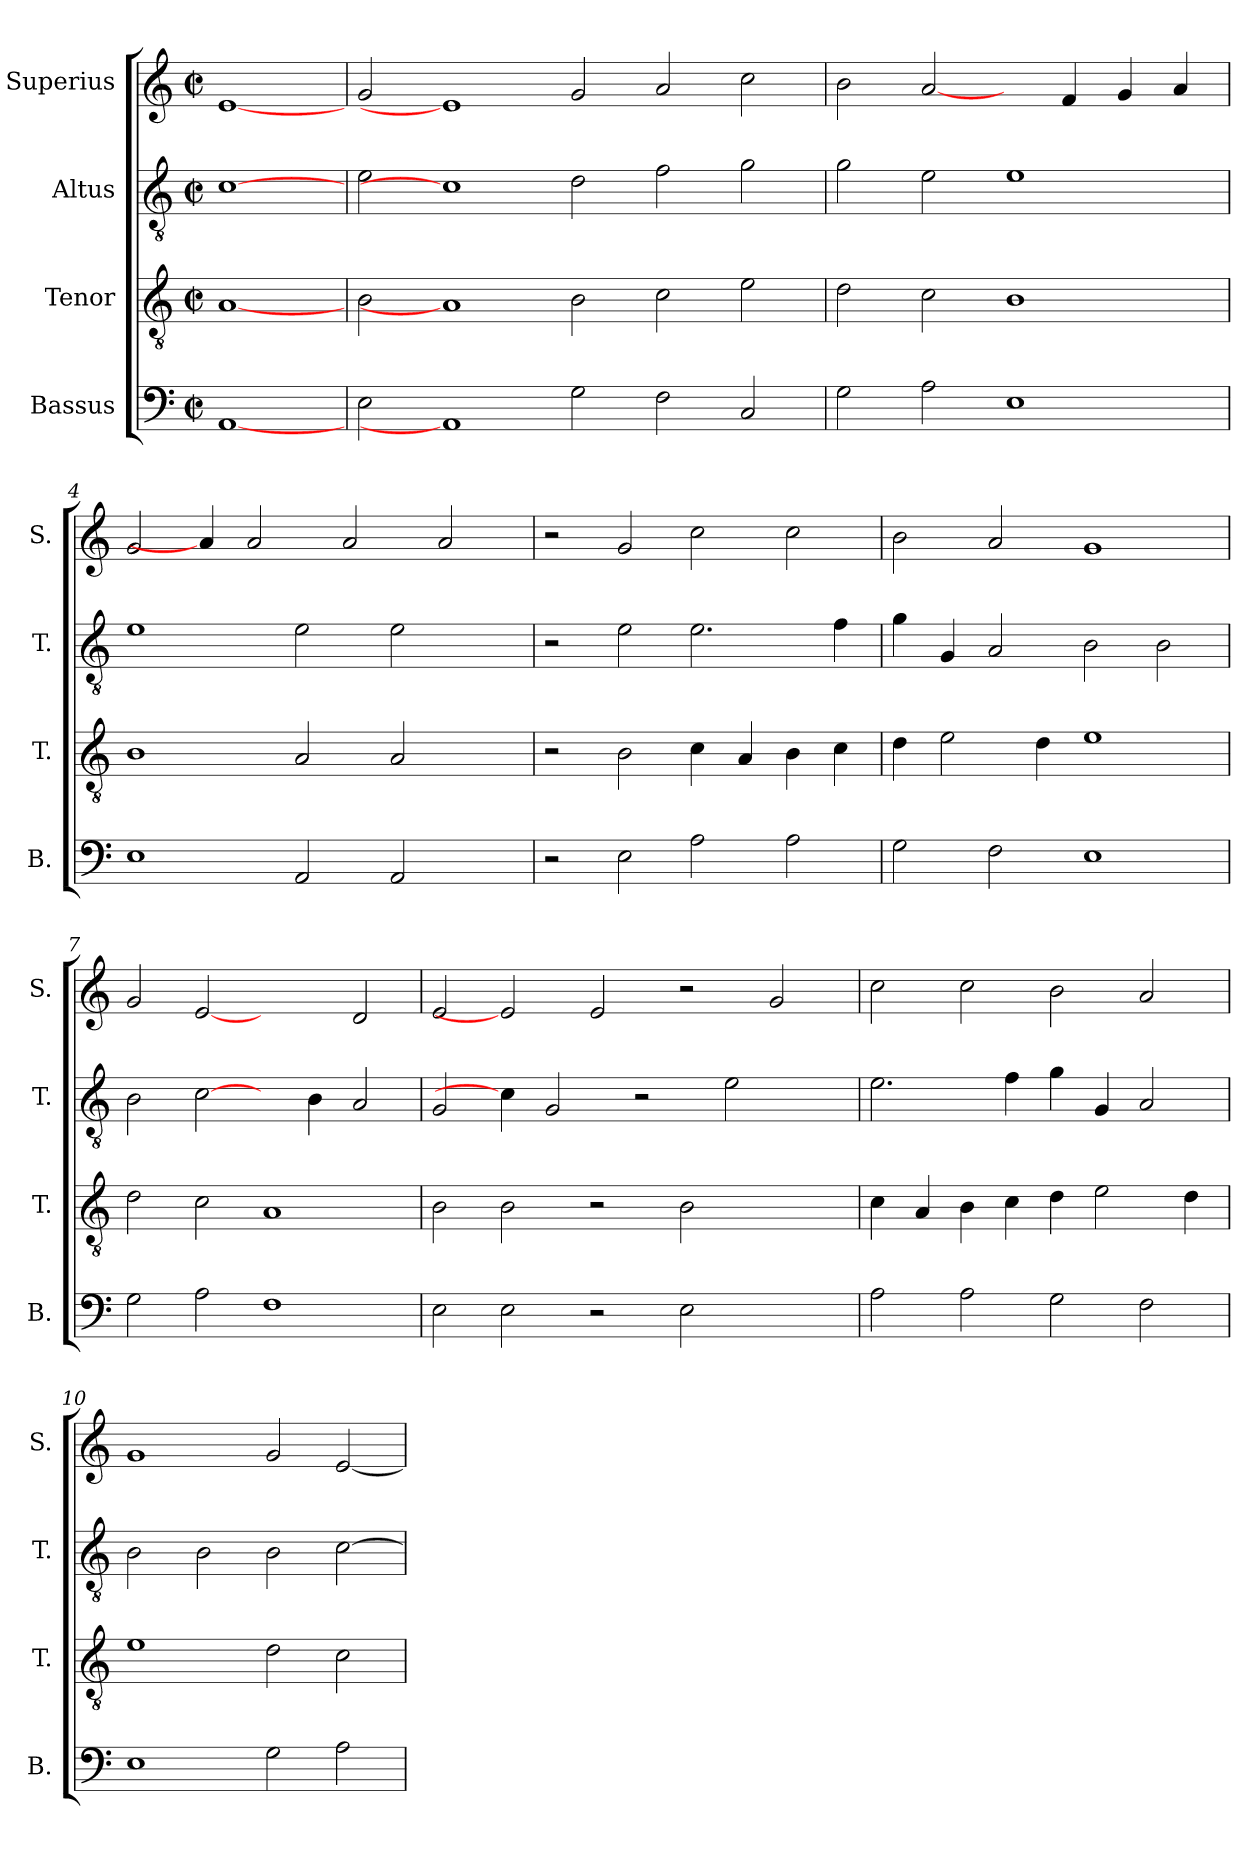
**kern	**kern	**kern	**kern
*part4	*part3	*part2	*part1
*staff4	*staff3	*staff2	*staff1
*I"Bassus	*I"Tenor	*I"Altus	*I"Superius
*I'B.	*I'T.	*I'T.	*I'S.
!!LO:PB:g=z
*clefF4	*clefGv2	*clefGv2	*clefG2
*	*ITrd7c12	*ITrd7c12	*
*k[]	*k[]	*k[]	*k[]
*C:	*C:	*C:	*C:
*M2/2	*M2/2	*M2/2	*M2/2
*met(c|)	*met(c|)	*met(c|)	*met(c|)
=1	=1	=1	=1
[1AAi	[1AAi	[1Ci	[1ei
=2	=2	=2	=2
2Ei\	2BBi\	2Ei\	2gi/
1AAi]	1AAi]	1Ci]	1ei]
2Gi\	2BBi\	2Di\	2gi/
2Fi\	2Ci\	2Fi\	2ai/
2Ci/	2Ei\	2Gi\	2cci\
=3	=3	=3	=3
2Gi\	2Di\	2Gi\	2bi\
2Ai\	2Ci\	2Ei\	[2ai/
1Ei	1BBi	1Ei	4ryy
.	.	.	4fi/
.	.	.	4gi/
.	.	.	4ai/
=4	=4	=4	=4
1Ei	1BBi	1Ei	2gi/
.	.	.	4ai/]
.	.	.	2ai/
2AAi/	2AAi/	2Ei\	.
.	.	.	2ai/
2AAi/	2AAi/	2Ei\	.
.	.	.	2ai/
4ryy	4ryy	4ryy	.
=5	=5	=5	=5
2r	2r	2r	2r
2Ei\	2BBi\	2Ei\	2gi/
2Ai\	4Ci\	2.Ei\	2cci\
.	4AAi/	.	.
2Ai\	4BBi\	.	2cci\
.	4Ci\	4Fi\	.
!!LO:LB:g=z
=6	=6	=6	=6
2Gi\	4Di\	4Gi\	2bi\
.	2Ei\	4GGi/	.
2Fi\	.	2AAi/	2ai/
.	4Di\	.	.
1Ei	1Ei	2BBi\	1gi
.	.	2BBi\	.
=7	=7	=7	=7
2Gi\	2Di\	2BBi\	2gi/
2Ai\	2Ci\	[2Ci\	[2ei
1Fi	1AAi	4ryy	2ryy
.	.	4BBi\	.
.	.	2AAi/	2di/
=8	=8	=8	=8
2Ei\	2BBi\	2GGi/	2ei/
2Ei\	2BBi\	4Ci\]	2ei]
.	.	2GGi/	.
2r	2r	.	2ei/
.	.	2r	.
2Ei\	2BBi\	.	2r
.	.	2Ei\	.
2ryy	2ryy	.	2gi/
.	.	4ryy	.
=9	=9	=9	=9
2Ai\	4Ci\	2.Ei\	2cci\
.	4AAi/	.	.
2Ai\	4BBi\	.	2cci\
.	4Ci\	4Fi\	.
2Gi\	4Di\	4Gi\	2bi\
.	2Ei\	4GGi/	.
2Fi\	.	2AAi/	2ai/
.	4Di\	.	.
=10	=10	=10	=10
1Ei	1Ei	2BBi\	1gi
.	.	2BBi\	.
2Gi\	2Di\	2BBi\	2gi/
2Ai\	2Ci\	[>2Ci\	[<2ei/
=	=	=	=
*-	*-	*-	*-
